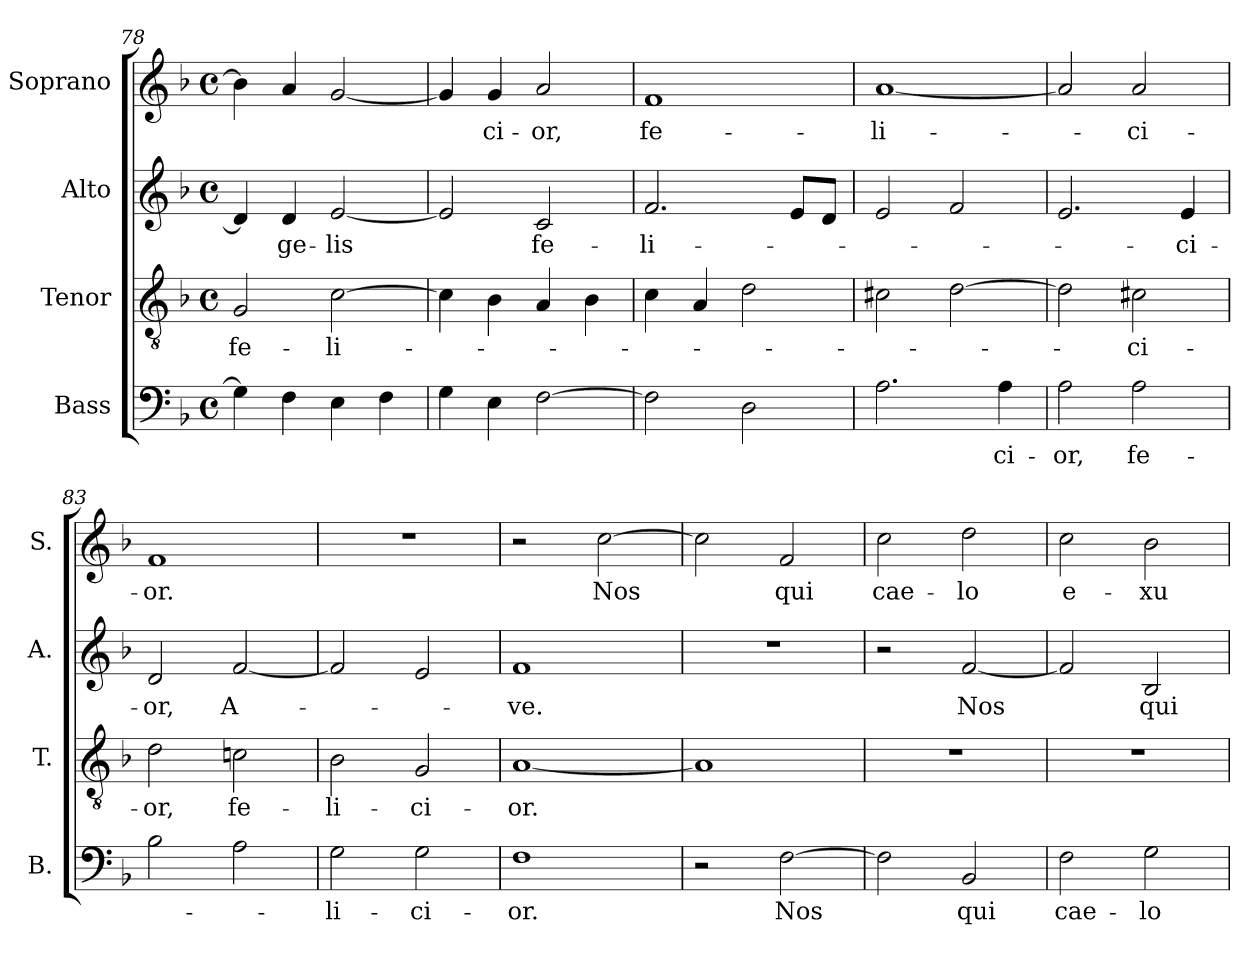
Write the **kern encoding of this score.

**kern	**text	**kern	**text	**kern	**text	**kern	**text
*part4	*part4	*part3	*part3	*part2	*part2	*part1	*part1
*staff4	*staff4	*staff3	*staff3	*staff2	*staff2	*staff1	*staff1
*I"Bass	*	*I"Tenor	*	*I"Alto	*	*I"Soprano	*
*I'B.	*	*I'T.	*	*I'A.	*	*I'S.	*
!!LO:LB:g=z
*clefF4	*	*clefGv2	*	*clefG2	*	*clefG2	*
*ITrd7c12	*	*ITrd7c12	*	*	*	*	*
*k[b-]	*	*k[b-]	*	*k[b-]	*	*k[b-]	*
*F:	*	*F:	*	*F:	*	*F:	*
*M4/4	*	*M4/4	*	*M4/4	*	*M4/4	*
*met(c)	*	*met(c)	*	*met(c)	*	*met(c)	*
=78	=78	=78	=78	=78	=78	=78	=78
!	!	!	!LO:LY:b:color=#000000	!	!	!	!
4GGi\]	.	2GGi/	fe-	4di/]	.	4bi\]	.
!	!	!	!	!	!LO:LY:b:color=#000000	!	!
4FFi\	.	.	.	4di/	-ge-	4ai/	.
!	!	!	!LO:LY:b:color=#000000	!	!	!	!
!	!	!	!	!	!LO:LY:b:color=#000000	!	!
4EEi\	.	[2Ci\	-li-	[2ei/	-lis	[2gi/	.
4FFi\	.	.	.	.	.	.	.
=79	=79	=79	=79	=79	=79	=79	=79
4GGi\	.	4Ci\]	.	2ei/]	.	4gi/]	.
!	!	!	!	!	!	!	!LO:LY:b:color=#000000
4EEi\	.	4BB-i\	.	.	.	4gi/	-ci-
!	!	!	!	!	!LO:LY:b:color=#000000	!	!
!	!	!	!	!	!	!	!LO:LY:b:color=#000000
[2FFi\	.	4AAi/	.	2ci/	fe-	2ai/	-or,
.	.	4BB-i\	.	.	.	.	.
=80	=80	=80	=80	=80	=80	=80	=80
!	!	!	!	!	!LO:LY:b:color=#000000	!	!
!	!	!	!	!	!	!	!LO:LY:b:color=#000000
2FFi\]	.	4Ci\	.	2.fi/	-li-	1fi	fe-
.	.	4AAi/	.	.	.	.	.
2DDi\	.	2Di\	.	.	.	.	.
.	.	.	.	8ei/L	.	.	.
.	.	.	.	8di/J	.	.	.
=81	=81	=81	=81	=81	=81	=81	=81
!	!	!	!	!	!	!	!LO:LY:b:color=#000000
2.AAi\	.	2C#Xi\	.	2ei/	.	[1ai	-li-
.	.	[2Di\	.	2fi/	.	.	.
!	!LO:LY:b:color=#000000	!	!	!	!	!	!
4AAi\	-ci-	.	.	.	.	.	.
=82	=82	=82	=82	=82	=82	=82	=82
!	!LO:LY:b:color=#000000	!	!	!	!	!	!
2AAi\	-or,	2Di\]	.	2.ei/	.	2ai/]	.
!	!LO:LY:b:color=#000000	!	!	!	!	!	!
!	!	!	!LO:LY:b:color=#000000	!	!	!	!
!	!	!	!	!	!	!	!LO:LY:b:color=#000000
2AAi\	fe-	2C#Xi\	-ci-	.	.	2ai/	-ci-
!	!	!	!	!	!LO:LY:b:color=#000000	!	!
.	.	.	.	4ei/	-ci-	.	.
=83	=83	=83	=83	=83	=83	=83	=83
!	!	!	!LO:LY:b:color=#000000	!	!	!	!
!	!	!	!	!	!LO:LY:b:color=#000000	!	!
!	!	!	!	!	!	!	!LO:LY:b:color=#000000
2BB-i\	.	2Di\	-or,	2di/	-or,	1fi	-or.
!	!	!	!LO:LY:b:color=#000000	!	!	!	!
!	!	!	!	!	!LO:LY:b:color=#000000	!	!
2AAi\	.	2Cni\	fe-	[2fi/	A-	.	.
=84	=84	=84	=84	=84	=84	=84	=84
!	!LO:LY:b:color=#000000	!	!	!	!	!	!
!	!	!	!LO:LY:b:color=#000000	!	!	!	!
2GGi\	-li-	2BB-i\	-li-	2fi/]	.	1r	.
!	!LO:LY:b:color=#000000	!	!	!	!	!	!
!	!	!	!LO:LY:b:color=#000000	!	!	!	!
2GGi\	-ci-	2GGi/	-ci-	2ei/	.	.	.
!!LO:PB:g=z
=85	=85	=85	=85	=85	=85	=85	=85
!	!LO:LY:b:color=#000000	!	!	!	!	!	!
!	!	!	!LO:LY:b:color=#000000	!	!	!	!
!	!	!	!	!	!LO:LY:b:color=#000000	!	!
1FFi	-or.	[1AAi	-or.	1fi	-ve.	2r	.
!	!	!	!	!	!	!	!LO:LY:b:color=#000000
.	.	.	.	.	.	[2cci\	Nos
=86	=86	=86	=86	=86	=86	=86	=86
*^	*	*	*	*	*	*	*
2r	2ryy	.	1AAi]	.	1r	.	2cci\]	.
!	!	!LO:LY:b:color=#000000	!	!	!	!	!	!
!	!	!	!	!	!	!	!	!LO:LY:b:color=#000000
[2FFi\	2ryy	Nos	.	.	.	.	2fi/	qui
*v	*v	*	*	*	*	*	*	*
=87	=87	=87	=87	=87	=87	=87	=87
*^	*	*	*	*	*	*	*
!	!	!	!	!	!	!	!	!LO:LY:b:color=#000000
*v	*v	*	*	*	*	*	*	*
2FFi\]	.	1r	.	2r	.	2cci\	cae-
!	!LO:LY:b:color=#000000	!	!	!	!	!	!
!	!	!	!	!	!LO:LY:b:color=#000000	!	!
!	!	!	!	!	!	!	!LO:LY:b:color=#000000
2BBB-i/	qui	.	.	[2fi/	Nos	2ddi\	-lo
=88	=88	=88	=88	=88	=88	=88	=88
!	!LO:LY:b:color=#000000	!	!	!	!	!	!
!	!	!	!	!	!	!	!LO:LY:b:color=#000000
2FFi\	cae-	1r	.	2fi/]	.	2cci\	e-
!	!LO:LY:b:color=#000000	!	!	!	!	!	!
!	!	!	!	!	!LO:LY:b:color=#000000	!	!
!	!	!	!	!	!	!	!LO:LY:b:color=#000000
2GGi\	-lo	.	.	2B-i/	qui	2b-i\	-xu-
=	=	=	=	=	=	=	=
*-	*-	*-	*-	*-	*-	*-	*-
